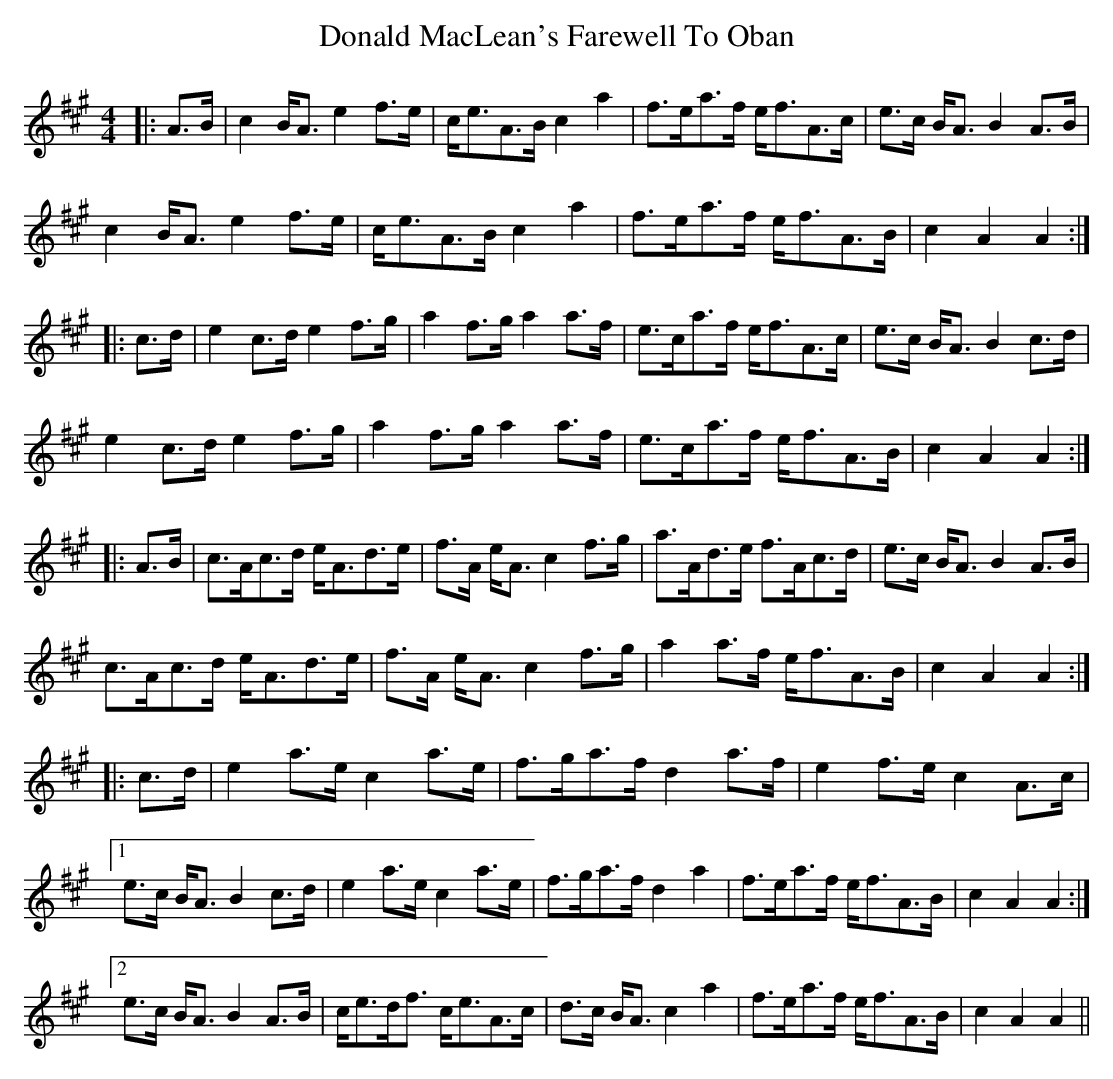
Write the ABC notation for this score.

X:1
T: Donald MacLean's Farewell To Oban
M: 4/4
L: 1/8
K: Amaj
|:A>B |c2 B<A e2 f>e|c<eA>B c2 a2|f>ea>f e<fA>c|e>c B<A B2 A>B|
c2 B<A e2 f>e|c<eA>B c2 a2|f>ea>f e<fA>B|c2A2 A2:|
|:c>d|e2 c>d e2 f>g|a2 f>g a2 a>f|e>ca>f e<fA>c|e>c B<A B2 c>d|
e2 c>d e2 f>g|a2 f>g a2 a>f|e>ca>f e<fA>B|c2A2 A2:|
|:A>B|c>Ac>d e<Ad>e|f>A e<A c2 f>g|a>Ad>e f>Ac>d|e>c B<A B2 A>B|
c>Ac>d e<Ad>e|f>A e<A c2 f>g|a2 a>f e<fA>B|c2A2 A2:|
|:c>d|e2 a>e c2 a>e|f>ga>f d2 a>f|e2 f>e c2 A>c|
[1 e>c B<A B2 c>d|e2 a>e c2 a>e|f>ga>f d2 a2|f>ea>f e<fA>B|c2A2 A2:|
[2 e>c B<A B2 A>B|c<ed<f c<eA>c|d>c B<A c2 a2|f>ea>f e<fA>B|c2A2 A2||
